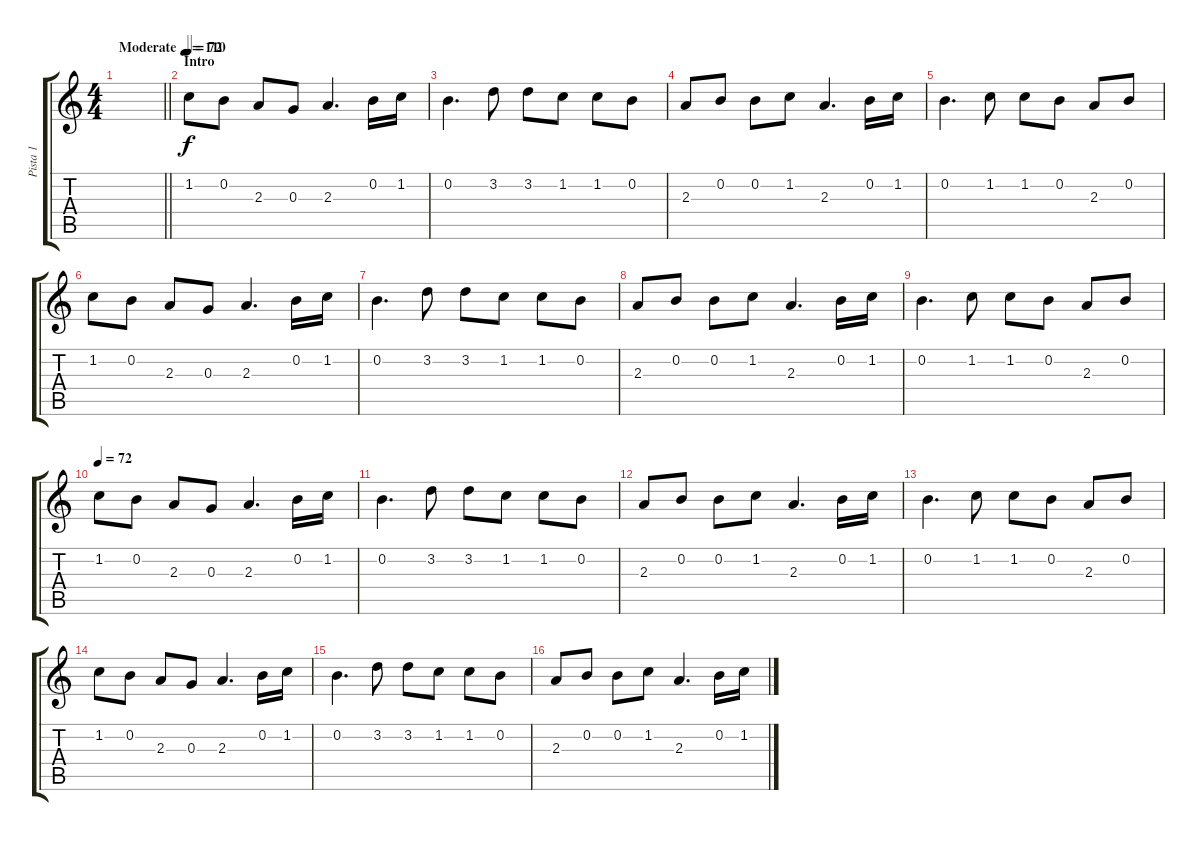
\track ("Pista 1" "Pista 1") {instrument distortionguitar}
\staff {score tabs}
\tuning (E4 B3 G3 D3 A2 E2) {hide}
\ts (4 4)
\tempo (110 "Moderate")
\clef g2
\barLineRight lightlight
\ks c
|
\section ("" "Intro")
\tempo 72
1.2.8 0.2.8 2.3.8 0.3.8 2.3.4{d} 0.2.16 1.2.16 |
0.2.4{d} 3.2.8 3.2.8 1.2.8 1.2.8 0.2.8 |
2.3.8 0.2.8 0.2.8 1.2.8 2.3.4{d} 0.2.16 1.2.16 |
0.2.4{d} 1.2.8 1.2.8 0.2.8 2.3.8 0.2.8 |
1.2.8 0.2.8 2.3.8 0.3.8 2.3.4{d} 0.2.16 1.2.16 |
0.2.4{d} 3.2.8 3.2.8 1.2.8 1.2.8 0.2.8 |
2.3.8 0.2.8 0.2.8 1.2.8 2.3.4{d} 0.2.16 1.2.16 |
0.2.4{d} 1.2.8 1.2.8 0.2.8 2.3.8 0.2.8 |
\tempo 72
1.2.8 0.2.8 2.3.8 0.3.8 2.3.4{d} 0.2.16 1.2.16 |
0.2.4{d} 3.2.8 3.2.8 1.2.8 1.2.8 0.2.8 |
2.3.8 0.2.8 0.2.8 1.2.8 2.3.4{d} 0.2.16 1.2.16 |
0.2.4{d} 1.2.8 1.2.8 0.2.8 2.3.8 0.2.8 |
1.2.8 0.2.8 2.3.8 0.3.8 2.3.4{d} 0.2.16 1.2.16 |
0.2.4{d} 3.2.8 3.2.8 1.2.8 1.2.8 0.2.8 |
2.3.8 0.2.8 0.2.8 1.2.8 2.3.4{d} 0.2.16 1.2.16
